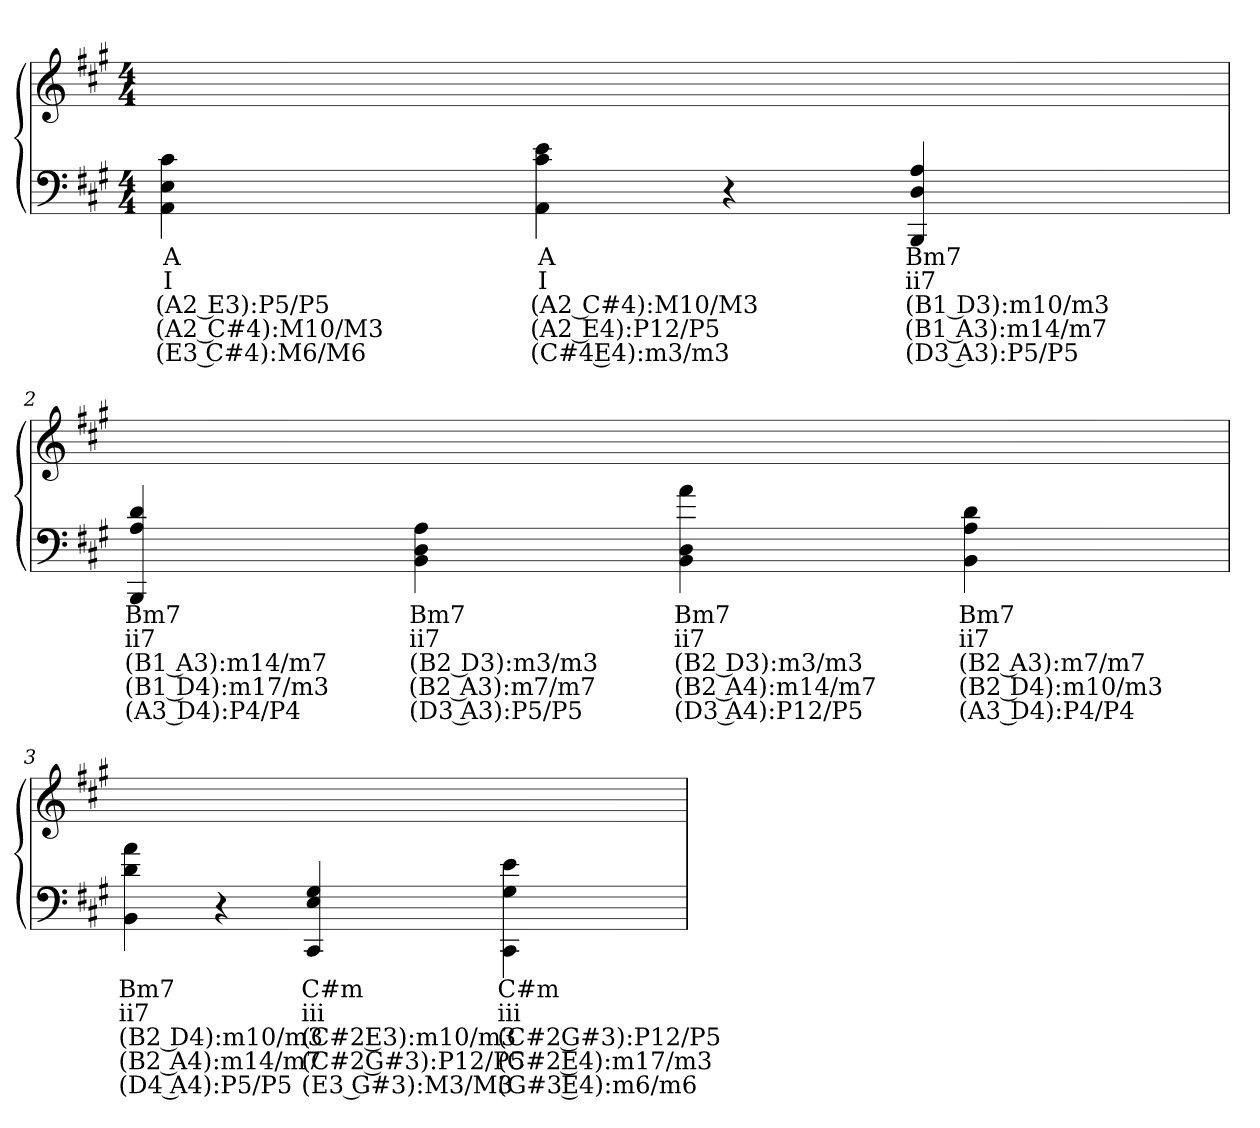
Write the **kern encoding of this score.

**kern	**text	**text	**text	**text	**text	**kern
*part2	*part2	*part2	*part2	*part2	*part2	*part1
*staff2	*staff2	*staff2	*staff2	*staff2	*staff2	*staff1
*clefF4	*	*	*	*	*	*clefG2
*k[f#c#g#]	*	*	*	*	*	*k[f#c#g#]
*A:	*	*	*	*	*	*A:
*M4/4	*	*	*	*	*	*M4/4
*MM60	*	*	*	*	*	*MM60
=1	=1	=1	=1	=1	=1	=1
4AA 4E 4c#	A	I	(A2 E3):P5/P5	(A2 C#4):M10/M3	(E3 C#4):M6/M6	1ryy
4AA 4c# 4e	A	I	(A2 C#4):M10/M3	(A2 E4):P12/P5	(C#4 E4):m3/m3	.
4r	.	.	.	.	.	.
4BBB 4D 4A	Bm7	ii7	(B1 D3):m10/m3	(B1 A3):m14/m7	(D3 A3):P5/P5	.
=2	=2	=2	=2	=2	=2	=2
4BBB 4A 4d	Bm7	ii7	(B1 A3):m14/m7	(B1 D4):m17/m3	(A3 D4):P4/P4	1ryy
4BB 4D 4A	Bm7	ii7	(B2 D3):m3/m3	(B2 A3):m7/m7	(D3 A3):P5/P5	.
4BB 4D 4a	Bm7	ii7	(B2 D3):m3/m3	(B2 A4):m14/m7	(D3 A4):P12/P5	.
4BB 4A 4d	Bm7	ii7	(B2 A3):m7/m7	(B2 D4):m10/m3	(A3 D4):P4/P4	.
=3	=3	=3	=3	=3	=3	=3
4BB 4d 4a	Bm7	ii7	(B2 D4):m10/m3	(B2 A4):m14/m7	(D4 A4):P5/P5	1ryy
4r	.	.	.	.	.	.
4CC# 4E 4G#	C#m	iii	(C#2 E3):m10/m3	(C#2 G#3):P12/P5	(E3 G#3):M3/M3	.
4CC# 4G# 4e	C#m	iii	(C#2 G#3):P12/P5	(C#2 E4):m17/m3	(G#3 E4):m6/m6	.
=	=	=	=	=	=	=
*-	*-	*-	*-	*-	*-	*-
